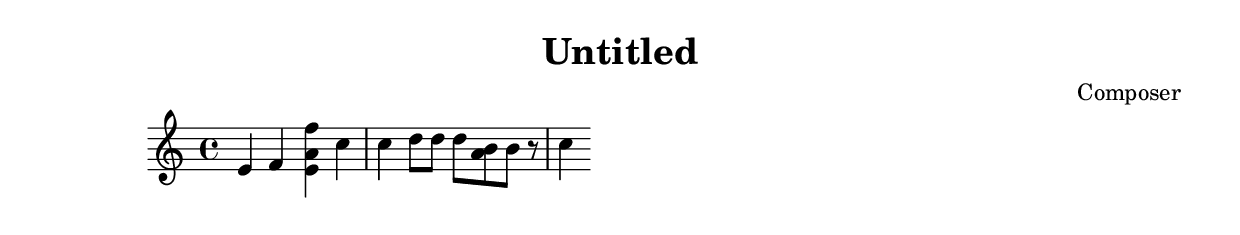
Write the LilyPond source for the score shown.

\header {
  title = "Untitled"
  composer = "Composer"
}

\score {
  \relative c' {

e4 f <e a f'> c' c4 d8 d d <b a> b r c4
  }
  \layout {}
  \midi {}
}